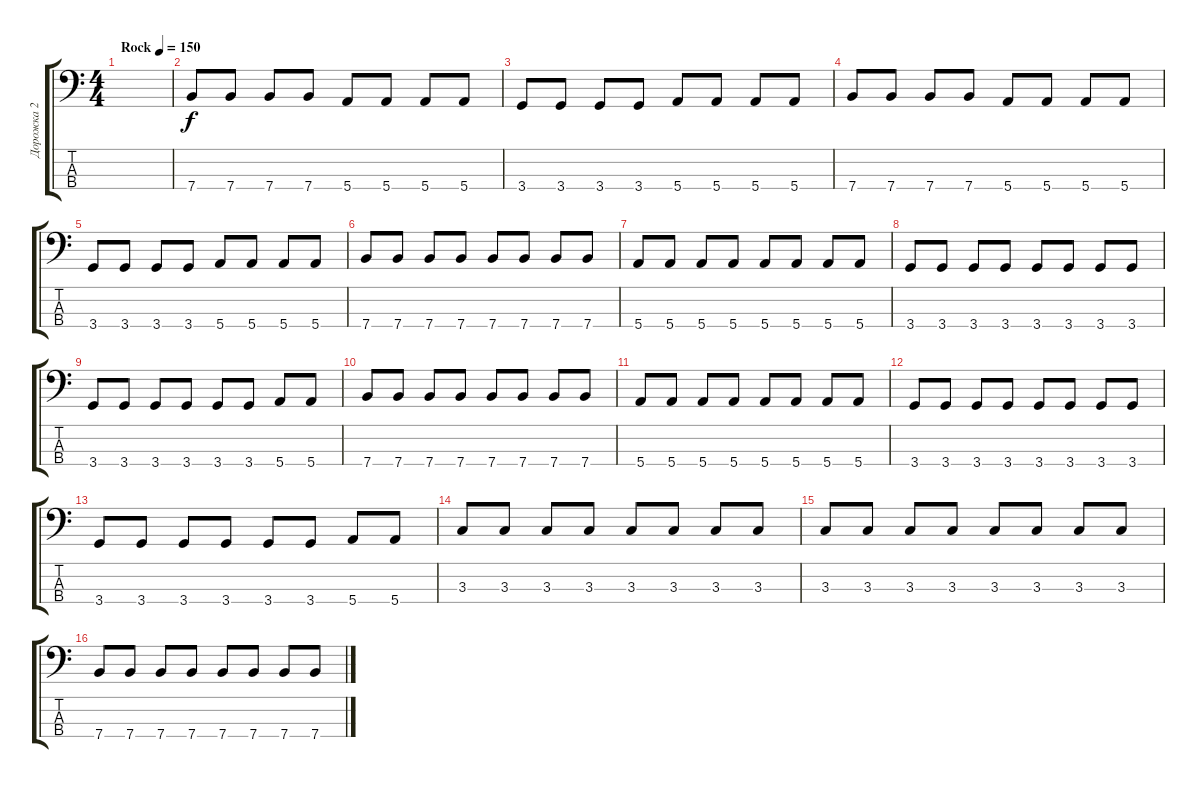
\track ("Дорожка 2" "Дорожка 2") {instrument slapbass2}
\staff {score tabs}
\tuning (G2 D2 A1 E1) {hide}
\ts (4 4)
\tempo (150 "Rock")
\clef f4
\ks c
|
7.4.8 7.4.8 7.4.8 7.4.8 5.4.8 5.4.8 5.4.8 5.4.8 |
3.4.8 3.4.8 3.4.8 3.4.8 5.4.8 5.4.8 5.4.8 5.4.8 |
7.4.8 7.4.8 7.4.8 7.4.8 5.4.8 5.4.8 5.4.8 5.4.8 |
3.4.8 3.4.8 3.4.8 3.4.8 5.4.8 5.4.8 5.4.8 5.4.8 |
7.4.8 7.4.8 7.4.8 7.4.8 7.4.8 7.4.8 7.4.8 7.4.8 |
5.4.8 5.4.8 5.4.8 5.4.8 5.4.8 5.4.8 5.4.8 5.4.8 |
3.4.8 3.4.8 3.4.8 3.4.8 3.4.8 3.4.8 3.4.8 3.4.8 |
3.4.8 3.4.8 3.4.8 3.4.8 3.4.8 3.4.8 5.4.8 5.4.8 |
7.4.8 7.4.8 7.4.8 7.4.8 7.4.8 7.4.8 7.4.8 7.4.8 |
5.4.8 5.4.8 5.4.8 5.4.8 5.4.8 5.4.8 5.4.8 5.4.8 |
3.4.8 3.4.8 3.4.8 3.4.8 3.4.8 3.4.8 3.4.8 3.4.8 |
3.4.8 3.4.8 3.4.8 3.4.8 3.4.8 3.4.8 5.4.8 5.4.8 |
3.3.8 3.3.8 3.3.8 3.3.8 3.3.8 3.3.8 3.3.8 3.3.8 |
3.3.8 3.3.8 3.3.8 3.3.8 3.3.8 3.3.8 3.3.8 3.3.8 |
7.4.8 7.4.8 7.4.8 7.4.8 7.4.8 7.4.8 7.4.8 7.4.8
